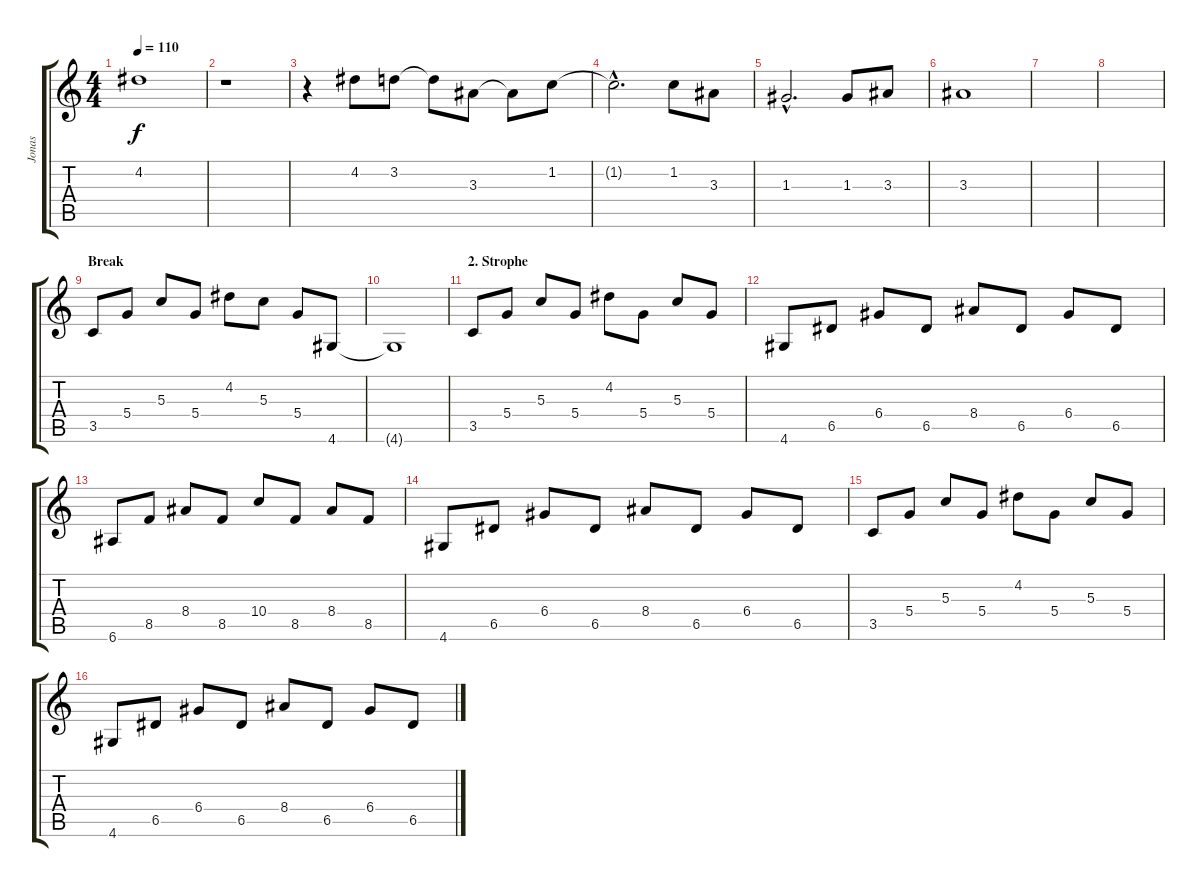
\track ("Jonas" "Jonas") {instrument acousticguitarsteel}
\staff {score tabs}
\tuning (E4 B3 G3 D3 A2 E2) {hide}
\ts (4 4)
\tempo 110
\clef g2
\ks c
4.2.1{dy f} |
r.1 |
r.4 4.2.8 3.2.8 3.2{t}.8 3.3.8 3.3{t}.8 1.2.8 |
1.2{hac t}.2{d} 1.2.8 3.3.8 |
1.3{hac}.2{d} 1.3.8 3.3.8 |
3.3.1 |
|
|
\section ("" "Break")
3.5.8 5.4.8 5.3.8 5.4.8 4.2.8 5.3.8 5.4.8 4.6.8 |
4.6{t}.1 |
\section ("" "2. Strophe")
3.5.8 5.4.8 5.3.8 5.4.8 4.2.8 5.4.8 5.3.8 5.4.8 |
4.6.8 6.5.8 6.4.8 6.5.8 8.4.8 6.5.8 6.4.8 6.5.8 |
6.6.8 8.5.8 8.4.8 8.5.8 10.4.8 8.5.8 8.4.8 8.5.8 |
4.6.8 6.5.8 6.4.8 6.5.8 8.4.8 6.5.8 6.4.8 6.5.8 |
3.5.8 5.4.8 5.3.8 5.4.8 4.2.8 5.4.8 5.3.8 5.4.8 |
4.6.8 6.5.8 6.4.8 6.5.8 8.4.8 6.5.8 6.4.8 6.5.8
